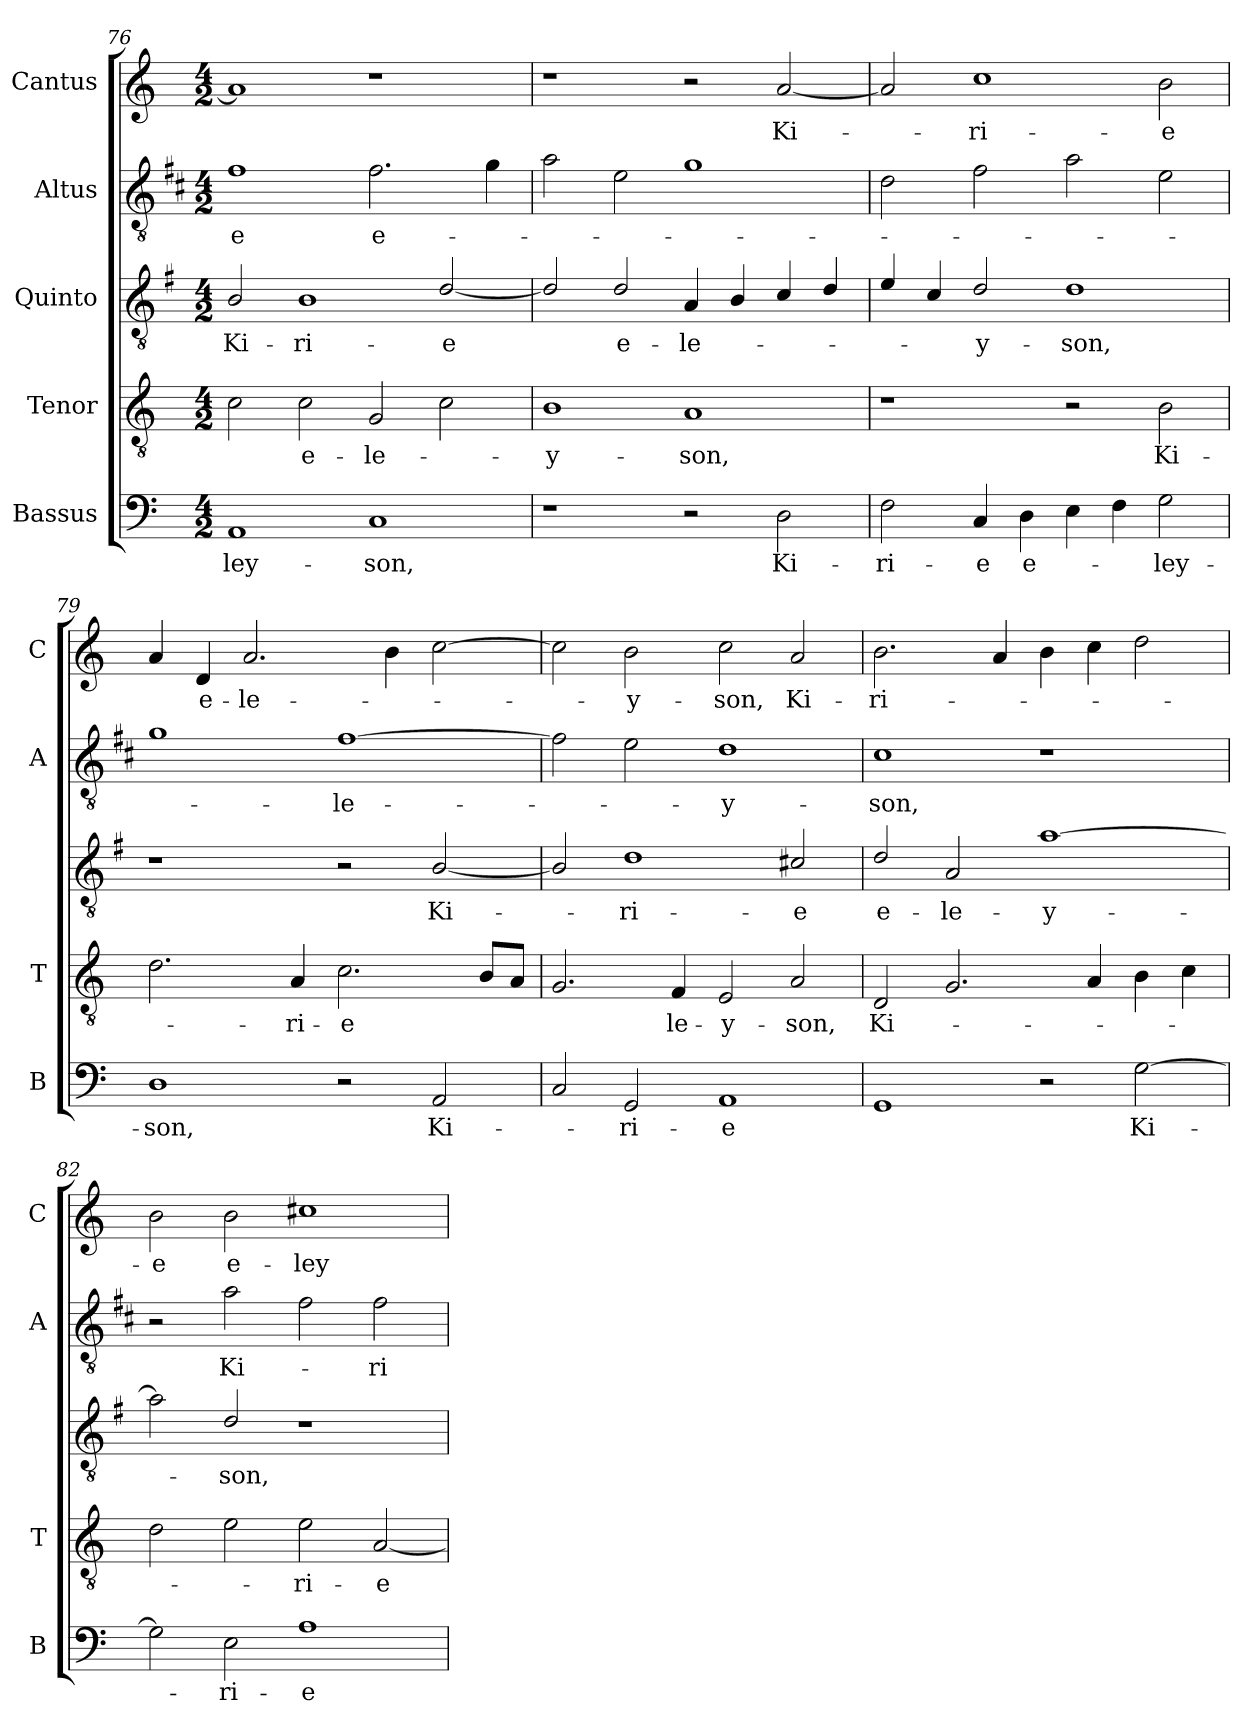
**kern	**text	**kern	**text	**kern	**text	**kern	**text	**kern	**text
*part5	*part5	*part4	*part4	*part3	*part3	*part2	*part2	*part1	*part1
*staff5	*staff5	*staff4	*staff4	*staff3	*staff3	*staff2	*staff2	*staff1	*staff1
*I"Bassus	*	*I"Tenor	*	*I"Quinto	*	*I"Altus	*	*I"Cantus	*
*I'B	*	*I'T	*	*	*	*I'A	*	*I'C	*
!!LO:LB:g=z
*clefF4	*	*clefGv2	*	*clefGv2	*	*clefGv2	*	*clefG2	*
*	*	*	*	*ITrd4c7	*	*ITrd1c2	*	*	*
*k[]	*	*k[]	*	*k[]	*	*k[]	*	*k[]	*
*C:	*	*C:	*	*C:	*	*C:	*	*C:	*
*M4/2	*	*M4/2	*	*M4/2	*	*M4/2	*	*M4/2	*
=76	=76	=76	=76	=76	=76	=76	=76	=76	=76
!	!LO:LY:b	!	!	!	!LO:LY:b	!	!LO:LY:b	!	!
1AA	-ley-	2c\	.	2E/	Ki-	1e	-e	1a]	.
!	!	!	!LO:LY:b	!	!LO:LY:b	!	!	!	!
.	.	2c\	e-	1E	-ri-	.	.	.	.
!	!LO:LY:b	!	!LO:LY:b	!	!	!	!LO:LY:b	!	!
1C	-son,	2G/	-le-	.	.	2.e\	e-	1r	.
!	!	!	!	!	!LO:LY:b	!	!	!	!
.	.	2c\	.	[2G/	-e	.	.	.	.
.	.	.	.	.	.	4f\	.	.	.
=77	=77	=77	=77	=77	=77	=77	=77	=77	=77
!	!	!	!LO:LY:b	!	!	!	!	!	!
1r	.	1B	-y-	2G/]	.	2g\	.	1r	.
!	!	!	!	!	!LO:LY:b	!	!	!	!
.	.	.	.	2G/	e-	2d\	.	.	.
!	!	!	!LO:LY:b	!	!LO:LY:b	!	!	!	!
2r	.	1A	-son,	4D/	-le-	1f	.	2r	.
.	.	.	.	4E/	.	.	.	.	.
!	!LO:LY:b	!	!	!	!	!	!	!	!LO:LY:b
2D\	Ki-	.	.	4F/	.	.	.	[2a/	Ki-
.	.	.	.	4G/	.	.	.	.	.
=78	=78	=78	=78	=78	=78	=78	=78	=78	=78
!	!LO:LY:b	!	!	!	!	!	!	!	!
2F\	-ri-	1r	.	4A/	.	2c\	.	2a/]	.
.	.	.	.	4F/	.	.	.	.	.
!	!LO:LY:b	!	!	!	!LO:LY:b	!	!	!	!LO:LY:b
4C/	-e	.	.	2G/	-y-	2e\	.	1cc	-ri-
!	!LO:LY:b	!	!	!	!	!	!	!	!
4D\	e-	.	.	.	.	.	.	.	.
!	!	!	!	!	!LO:LY:b	!	!	!	!
4E\	.	2r	.	1G	-son,	2g\	.	.	.
4F\	.	.	.	.	.	.	.	.	.
!	!LO:LY:b	!	!LO:LY:b	!	!	!	!	!	!LO:LY:b
2G\	-ley-	2B\	Ki-	.	.	2d\	.	2b\	-e
=79	=79	=79	=79	=79	=79	=79	=79	=79	=79
!	!LO:LY:b	!	!	!	!	!	!	!	!
1D	-son,	2.d\	.	1r	.	1f	.	4a/	.
!	!	!	!	!	!	!	!	!	!LO:LY:b
.	.	.	.	.	.	.	.	4d/	e-
!	!	!	!	!	!	!	!	!	!LO:LY:b
.	.	.	.	.	.	.	.	2.a/	-le-
!	!	!	!LO:LY:b	!	!	!	!	!	!
.	.	4A/	-ri-	.	.	.	.	.	.
!	!	!	!LO:LY:b	!	!	!	!LO:LY:b	!	!
2r	.	2.c\	-e	2r	.	[1e	-le-	.	.
.	.	.	.	.	.	.	.	4b\	.
!	!LO:LY:b	!	!	!	!LO:LY:b	!	!	!	!
2AA/	Ki-	.	.	[2E/	Ki-	.	.	[2cc\	.
.	.	8B/L	.	.	.	.	.	.	.
.	.	8A/J	.	.	.	.	.	.	.
=80	=80	=80	=80	=80	=80	=80	=80	=80	=80
2C/	.	2.G/	.	2E/]	.	2e\]	.	2cc\]	.
!	!LO:LY:b	!	!	!	!LO:LY:b	!	!	!	!LO:LY:b
2GG/	-ri-	.	.	1G	-ri-	2d\	.	2b\	-y-
!	!	!	!LO:LY:b	!	!	!	!	!	!
.	.	4F/	le-	.	.	.	.	.	.
!	!LO:LY:b	!	!LO:LY:b	!	!	!	!LO:LY:b	!	!LO:LY:b
1AA	-e	2E/	-y-	.	.	1c	-y-	2cc\	-son,
!	!	!	!LO:LY:b	!	!LO:LY:b	!	!	!	!LO:LY:b
.	.	2A/	-son,	2F#X/	-e	.	.	2a/	Ki-
!!LO:LB:g=z
=81	=81	=81	=81	=81	=81	=81	=81	=81	=81
!	!	!	!LO:LY:b	!	!LO:LY:b	!	!LO:LY:b	!	!LO:LY:b
1GG	.	2D/	Ki-	2G/	e-	1B	-son,	2.b\	-ri-
!	!	!	!	!	!LO:LY:b	!	!	!	!
.	.	2.G/	.	2D/	-le-	.	.	.	.
.	.	.	.	.	.	.	.	4a/	.
!	!	!	!	!	!LO:LY:b	!	!	!	!
2r	.	.	.	[1d	-y-	1r	.	4b\	.
.	.	4A/	.	.	.	.	.	4cc\	.
!	!LO:LY:b	!	!	!	!	!	!	!	!
[2G\	Ki-	4B\	.	.	.	.	.	2dd\	.
.	.	4c\	.	.	.	.	.	.	.
=82	=82	=82	=82	=82	=82	=82	=82	=82	=82
!	!	!	!	!	!	!	!	!	!LO:LY:b
2G\]	.	2d\	.	2d\]	.	2r	.	2b\	-e
!	!LO:LY:b	!	!	!	!LO:LY:b	!	!LO:LY:b	!	!LO:LY:b
2E\	-ri-	2e\	.	2G/	-son,	2g\	Ki-	2b\	e-
!	!LO:LY:b	!	!LO:LY:b	!	!	!	!	!	!LO:LY:b
1A	-e	2e\	-ri-	1r	.	2e\	.	1cc#X	-ley-
!	!	!	!LO:LY:b	!	!	!	!LO:LY:b	!	!
.	.	[2A/	-e	.	.	2e\	-ri-	.	.
=	=	=	=	=	=	=	=	=	=
*-	*-	*-	*-	*-	*-	*-	*-	*-	*-
